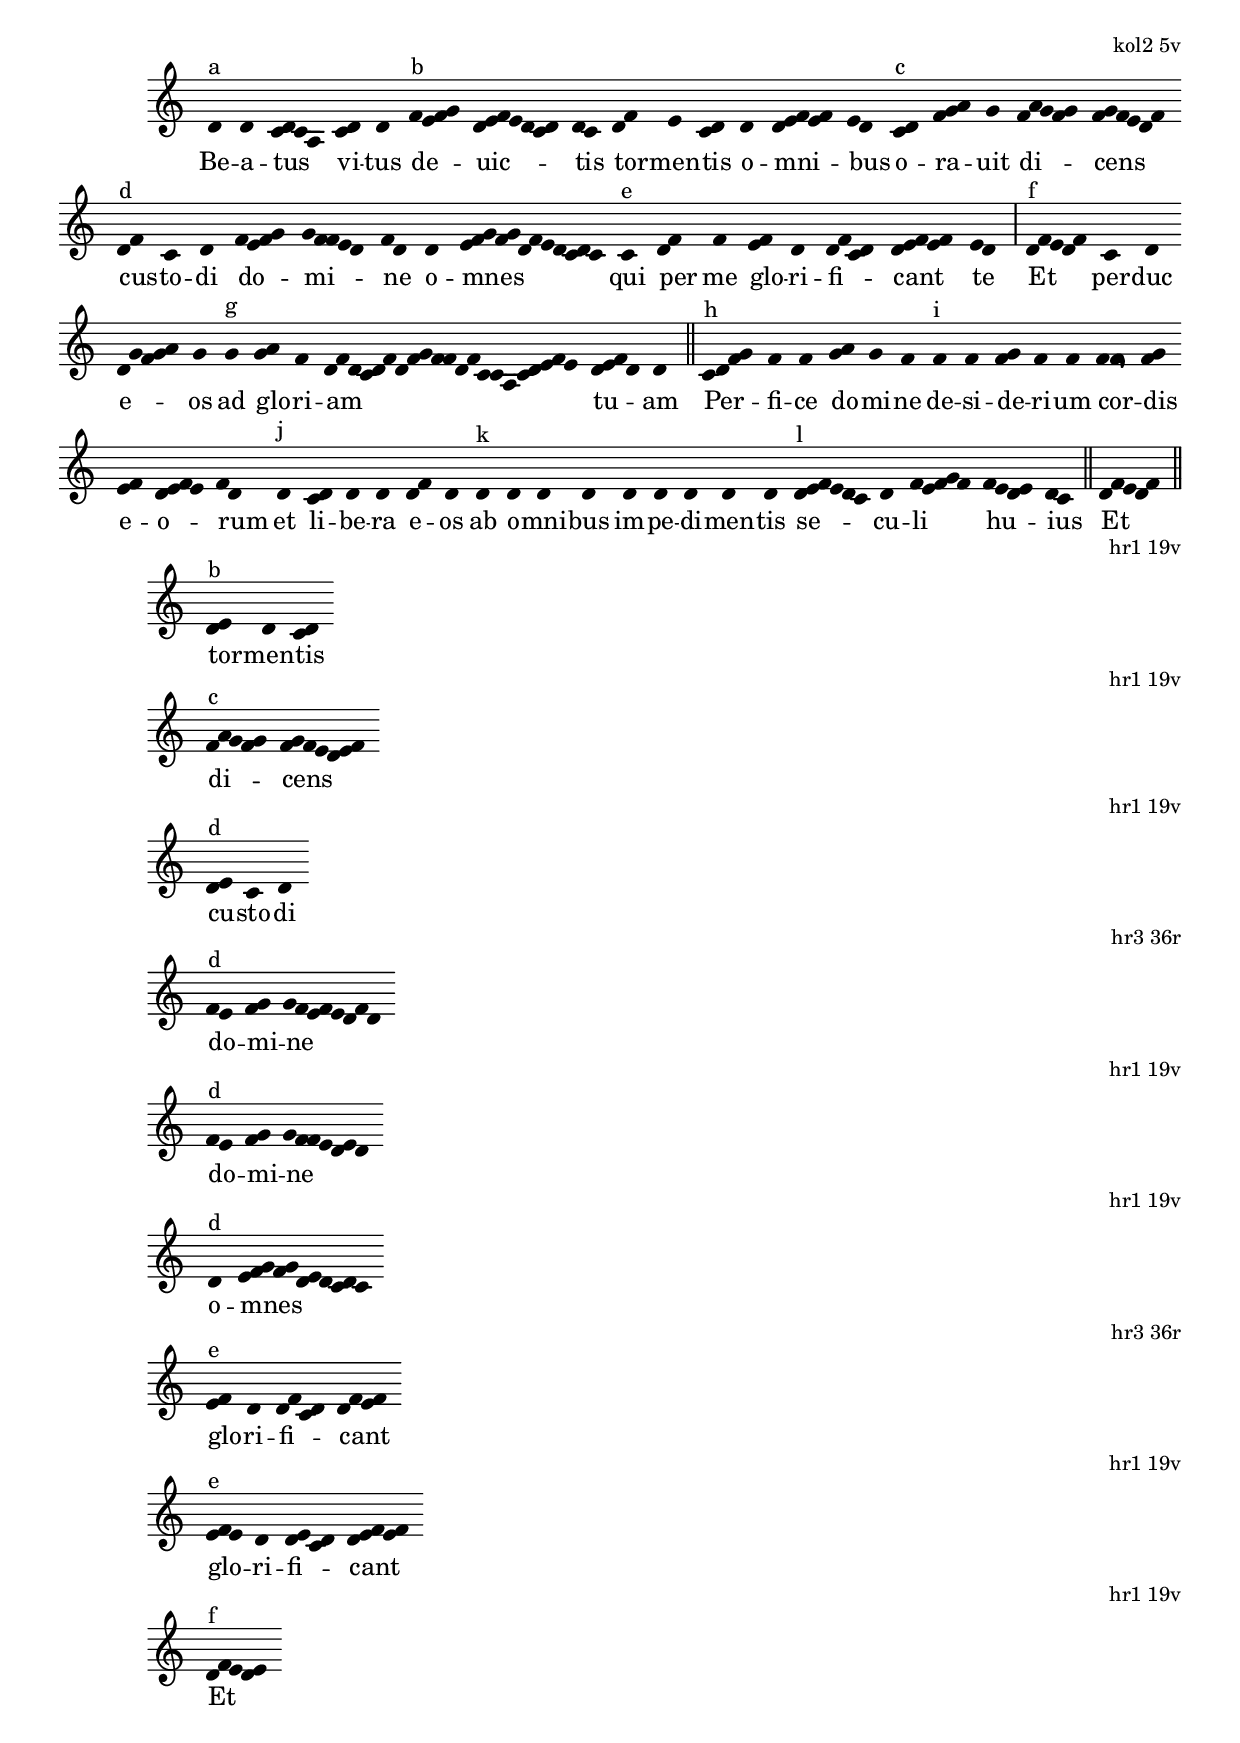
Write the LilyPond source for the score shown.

\version "2.19.32"

\include "../lib/synopsis.ily"

\score {
  \transpose c c' {
    \plainchant
    d^"a" d \melisma { c d c a, } \bar "" \melisma { c d } d \bar ""
    \melisma { f^"b" e f g } \melisma { d e f e d c d } \melisma { d c } \bar "" \melisma { d f } e \melisma { c d } \bar "" d \melisma { d e f e f } \melisma { e d } \bar ""
    \melisma { c^"c" d } \melisma { f g a } g \bar "" \melisma { f a g f g } \melisma { f g f e d f } \bar ""
    \melisma { d^"d" f } c d \bar "" \melisma { f e f g } \melisma { g f f e d } \melisma { f d } \bar "" d \melisma { e f g f g d f e d c d c } \bar ""
    c^"e" \bar "" \melisma { d f } \bar "" f \bar "" \melisma { e f } d \melisma { d f c d } \melisma { d e f e f } \bar "" \melisma { e d } \bar "|"

    \melisma { d^"f" f e d f } \bar "" c d \bar "" \melisma { d g f g a } g \bar ""
    g^"g" \bar "" \melisma { g a } f \melisma { d f d c d f d f g f f d f c c a, c d e f e } \bar "" \melisma { d e f d } d \bar "||"

    \melisma { c^"h" d f g } f f \bar "" \melisma { g a } g f \bar ""
    f^"i" f \melisma { f g } f f \bar "" \melisma { f \strophicus f } \melisma { f g } \bar "" \melisma { e f } \melisma { d e f e } \melisma { f d } \bar ""
    d^"j" \bar "" \melisma { c d } d d \bar "" \melisma { d f } d \bar ""
    d^"k" \bar "" d d d \bar "" d d d d d \bar ""
    \melisma { d^"l" e f e d c } d \melisma { f e f g f } \bar "" \melisma { f e d e } \melisma { d c } \bar "||"

    \melisma { d f e d f } \bar "||"
  }
  \addlyrics {
    Be -- a -- tus vi -- tus
    de -- uic -- tis tor -- men -- tis o -- mni -- bus
    o -- ra -- uit di -- cens
    cus -- to -- di do -- mi -- ne o -- mnes
    qui per me glo -- ri -- fi -- cant te

    Et per -- duc e -- os
    ad glo -- ri -- am tu -- am

    Per -- fi -- ce do -- mi -- ne
    de -- si -- de -- ri -- um cor -- dis e -- o -- rum
    et li -- be -- ra e -- os
    ab o -- mni -- bus im -- pe -- di -- men -- tis
    se -- cu -- li hu -- ius

    Et
  }
  \header {
    fontes = "kol2 5v"
  }
}

\score {
  \transpose c c' {
    \plainchant
    \melisma { d^"b" e } d \melisma { c d }
  }
  \addlyrics {
    tor -- men -- tis
  }
  \header {
    fontes = "hr1 19v"
  }
}

\score {
  \transpose c c' {
    \plainchant
    \melisma { f^"c" a g f g } \melisma { f g f e d e f }
  }
  \addlyrics {
    di -- cens
  }
  \header {
    fontes = "hr1 19v"
  }
}

\score {
  \transpose c c' {
    \plainchant
    \melisma { d^"d" e } c d
  }
  \addlyrics {
    cu -- sto -- di
  }
  \header {
    fontes = "hr1 19v"
  }
}

\score {
  \transpose c c' {
    \plainchant
    \melisma { f^"d" e } \melisma { f g } \melisma { g f e f e d f d }
  }
  \addlyrics {
    do -- mi -- ne
  }
  \header {
    fontes = "hr3 36r"
  }
}

\score {
  \transpose c c' {
    \plainchant
    \melisma { f^"d" e } \melisma { f g } \melisma { g f f e d e d }
  }
  \addlyrics {
    do -- mi -- ne
  }
  \header {
    fontes = "hr1 19v"
  }
}

\score {
  \transpose c c' {
    \plainchant
    d^"d" \melisma { e f g f g d e d c d c }
  }
  \addlyrics {
    o -- mnes
  }
  \header {
    fontes = "hr1 19v"
  }
}

\score {
  \transpose c c' {
    \plainchant
    \melisma { e^"e" f } d \melisma { d f c d } \melisma { d f e f }
  }
  \addlyrics {
    glo -- ri -- fi -- cant
  }
  \header {
    fontes = "hr3 36r"
  }
}

\score {
  \transpose c c' {
    \plainchant
    \melisma { e^"e" f e } d \melisma { d e c d } \melisma { d e f e f }
  }
  \addlyrics {
    glo -- ri -- fi -- cant
  }
  \header {
    fontes = "hr1 19v"
  }
}

\score {
  \transpose c c' {
    \plainchant
    \melisma { d^"f" f e d e }
  }
  \addlyrics {
    Et
  }
  \header {
    fontes = "hr1 19v"
  }
}

\score {
  \transpose c c' {
    \plainchant
    \melisma { g^"g" a } \melisma { f e }
  }
  \addlyrics {
    glo -- ri...
  }
  \header {
    fontes = "hr3 36r"
  }
}

\score {
  \transpose c c' {
    \plainchant
    \melisma { g^"g" a } f \melisma { d e d c d f e f g f d e c a, c d e f e }
  }
  \addlyrics {
    glo -- ri -- am
  }
  \header {
    fontes = "hr1 19v"
  }
}

\score {
  \transpose c c' {
    \plainchant
    \melisma { f^"i" e } \melisma { f g }
  }
  \addlyrics {
    cor -- dis
  }
  \header {
    fontes = "hr3 36r"
  }
}

\score {
  \transpose c c' {
    \plainchant
    \melisma { e^"i" f } \melisma { d e f e } \melisma { e d }
  }
  \addlyrics {
    e -- o -- rum
  }
  \header {
    fontes = "hr1 19v"
  }
}

\score {
  \transpose c c' {
    \plainchant
    \melisma { d^"j" e } d
  }
  \addlyrics {
    e -- os
  }
  \header {
    fontes = "hr1 19v"
  }
}

\score {
  \transpose c c' {
    \plainchant
    d^"k" d d \melisma { d f } d
  }
  \addlyrics {
    im -- pe -- di -- men -- tis
  }
  \header {
    fontes = "pint 42v"
  }
}

\score {
  \transpose c c' {
    \plainchant
    \melisma { f^"l" e d f } \melisma { d c }
  }
  \addlyrics {
    hu -- ius
  }
  \header {
    fontes = "hr3 36r; pint 42v"
  }
}
